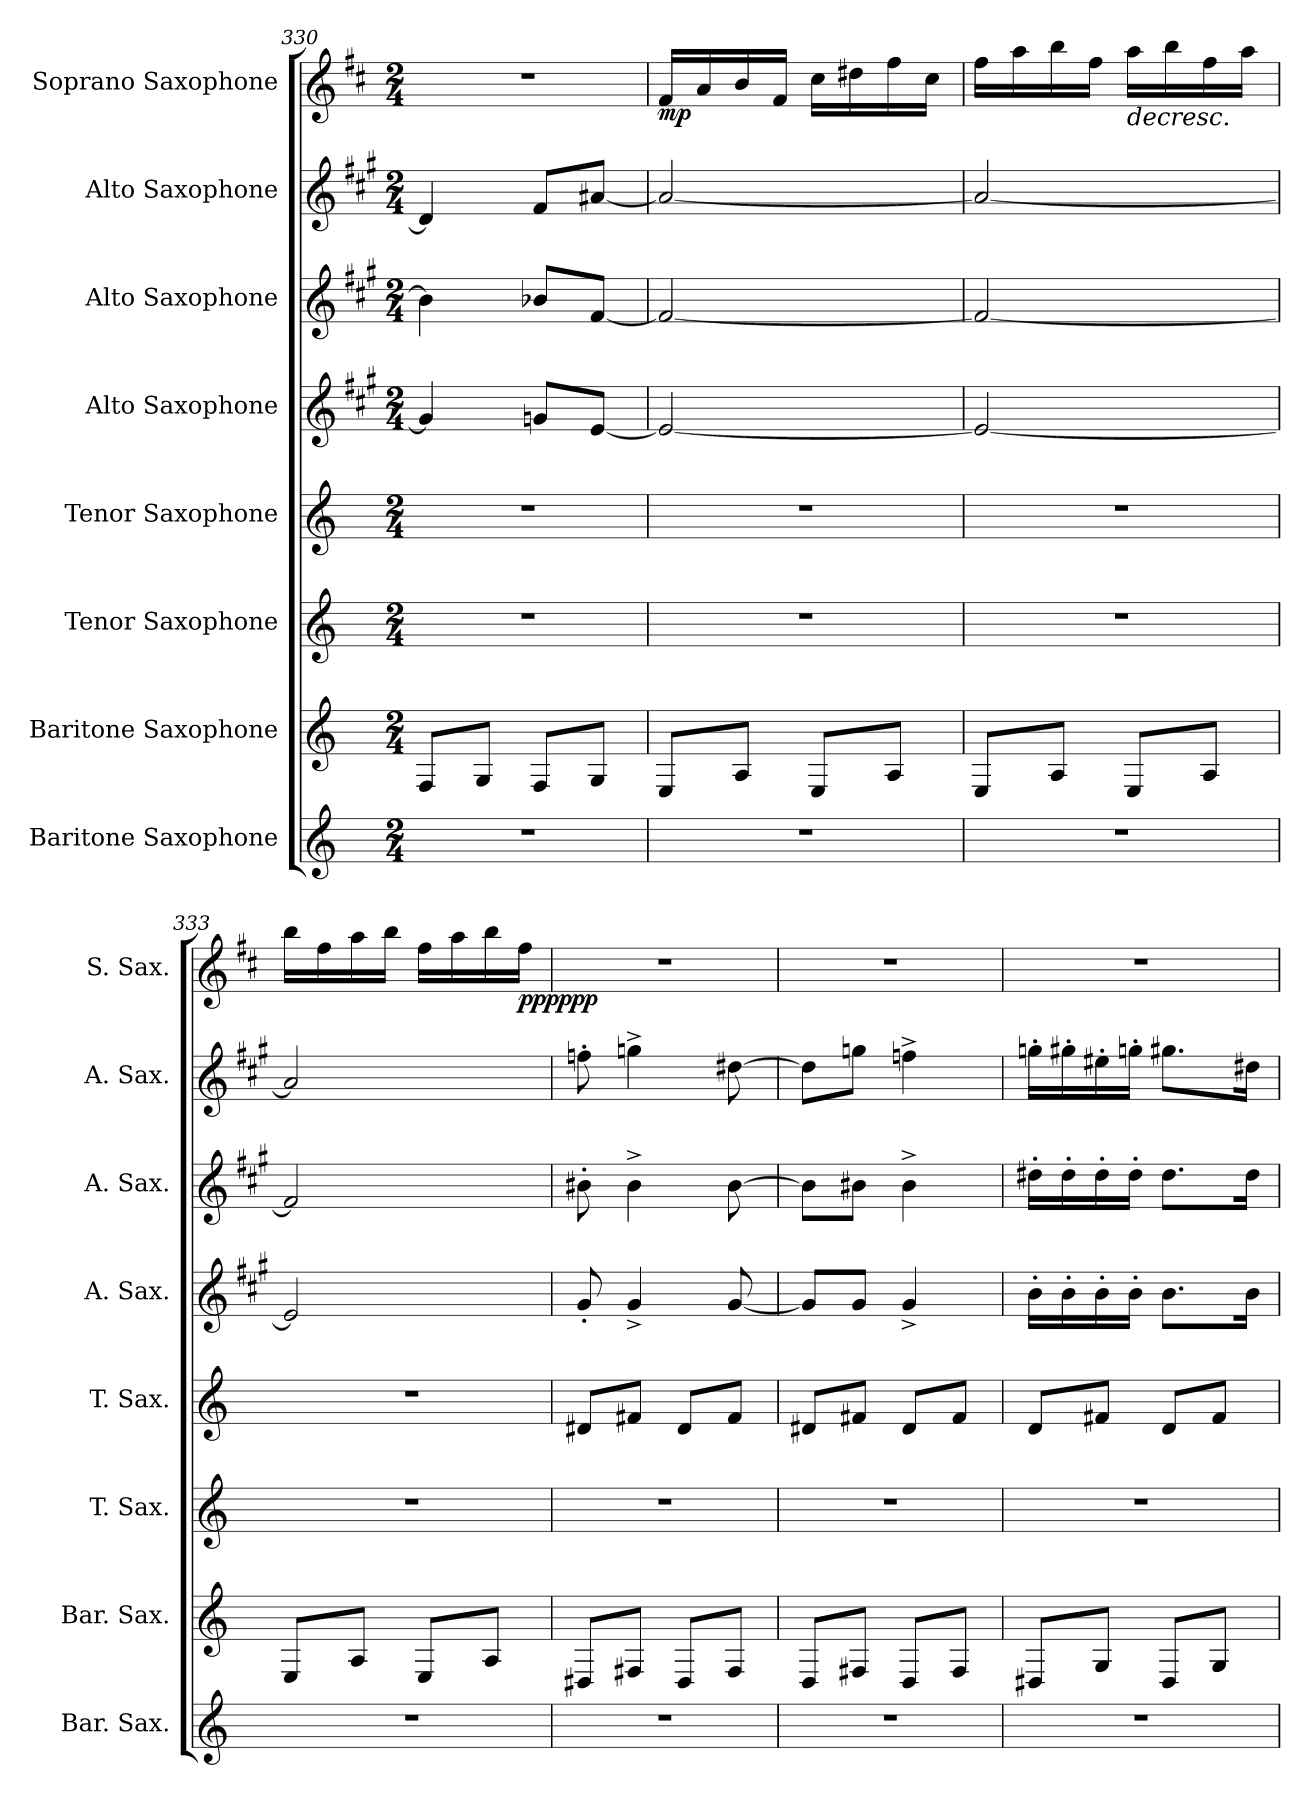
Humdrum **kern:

**kern	**kern	**kern	**kern	**kern	**kern	**kern	**kern	**dynam
*part8	*part7	*part6	*part5	*part4	*part3	*part2	*part1	*part1
*staff8	*staff7	*staff6	*staff5	*staff4	*staff3	*staff2	*staff1	*staff1
*I"Baritone Saxophone	*I"Baritone Saxophone	*I"Tenor Saxophone	*I"Tenor Saxophone	*I"Alto Saxophone	*I"Alto Saxophone	*I"Alto Saxophone	*I"Soprano Saxophone	*
*I'Bar. Sax.	*I'Bar. Sax.	*I'T. Sax.	*I'T. Sax.	*I'A. Sax.	*I'A. Sax.	*I'A. Sax.	*I'S. Sax.	*
*clefG2	*clefG2	*clefG2	*clefG2	*clefG2	*clefG2	*clefG2	*clefG2	*
*ITrd12c21	*ITrd12c21	*ITrd8c14	*ITrd8c14	*ITrd5c9	*ITrd5c9	*ITrd5c9	*ITrd1c2	*
*k[]	*k[]	*k[]	*k[]	*k[]	*k[]	*k[]	*k[]	*
*M2/4	*M2/4	*M2/4	*M2/4	*M2/4	*M2/4	*M2/4	*M2/4	*
=330	=330	=330	=330	=330	=330	=330	=330	=330
2r	8FF/L	2r	2r	4B-/]	4d-\]	4F/]	2r	.
.	8GG/J	.	.	.	.	.	.	.
.	8FF/L	.	.	8B-X/L	8d-X/L	8A/L	.	.
.	8GG/J	.	.	[8G/J	[8A/J	[8c#X/J	.	.
=331	=331	=331	=331	=331	=331	=331	=331	=331
!	!	!	!	!	!	!	!	!LO:DY:b
2r	8EE/L	2r	2r	2G/_	2A/_	2c#/_	16e/LL	mp
.	.	.	.	.	.	.	16g/	.
.	8AA/J	.	.	.	.	.	16a/	.
.	.	.	.	.	.	.	16e/JJ	.
.	8EE/L	.	.	.	.	.	16b\LL	.
.	.	.	.	.	.	.	16cc#X\	.
.	8AA/J	.	.	.	.	.	16ee\	.
.	.	.	.	.	.	.	16b\JJ	.
=332	=332	=332	=332	=332	=332	=332	=332	=332
2r	8EE/L	2r	2r	2G/_	2A/_	2c#/_	16ee\LL	.
.	.	.	.	.	.	.	16gg\	.
.	8AA/J	.	.	.	.	.	16aa\	.
.	.	.	.	.	.	.	16ee\JJ	.
!	!	!	!	!	!	!	!	!LO:HP:b
.	8EE/L	.	.	.	.	.	16gg\LL	>
.	.	.	.	.	.	.	16aa\	.
.	8AA/J	.	.	.	.	.	16ee\	.
.	.	.	.	.	.	.	16gg\JJ	.
=333	=333	=333	=333	=333	=333	=333	=333	=333
2r	8EE/L	2r	2r	2G/]	2A/]	2c#/]	16aa\LL	.
.	.	.	.	.	.	.	16ee\	.
.	8AA/J	.	.	.	.	.	16gg\	.
.	.	.	.	.	.	.	16aa\JJ	.
.	8EE/L	.	.	.	.	.	16ee\LL	.
.	.	.	.	.	.	.	16gg\	.
.	8AA/J	.	.	.	.	.	16aa\	.
!	!	!	!	!	!	!	!	!LO:DY:b
.	.	.	.	.	.	.	16ee\JJ	pppppp
.	.	.	.	.	.	.	.	]
!!LO:PB:g=z
=334	=334	=334	=334	=334	=334	=334	=334	=334
2r	8DD#X/L	2r	8D#X/L	8B'/	8d#X'\	8a-X'\	2r	.
.	8FF#X/J	.	8F#X/J	4B^/	4d#^\	4b-X^\	.	.
.	8DD#/L	.	8D#/L	.	.	.	.	.
.	8FF#/J	.	8F#/J	[8B/	[8d#\	[8f#X\	.	.
=335	=335	=335	=335	=335	=335	=335	=335	=335
2r	8DD/L	2r	8D#X/L	8B/L]	8d#\L]	8f#\L]	2r	.
.	8FF#X/J	.	8F#X/J	8B/J	8d#X\J	8b-X\J	.	.
.	8DD/L	.	8D#/L	4B^/	4d#^\	4a-X^\	.	.
.	8FF#/J	.	8F#/J	.	.	.	.	.
=336	=336	=336	=336	=336	=336	=336	=336	=336
2r	8DD#X/L	2r	8D/L	16d'\LL	16f#X'\LL	16b-X'\LL	2r	.
.	.	.	.	16d'\	16f#'\	16bn'\	.	.
.	8GG/J	.	8F#X/J	16d'\	16f#'\	16g#X'\	.	.
.	.	.	.	16d'\JJ	16f#'\JJ	16b-X'\JJ	.	.
.	8DD#/L	.	8D/L	8.d\L	8.f#\L	8.bn\L	.	.
.	8GG/J	.	8F#/J	.	.	.	.	.
.	.	.	.	16d\Jk	16f#\Jk	16f#X\Jk	.	.
=	=	=	=	=	=	=	=	=
*-	*-	*-	*-	*-	*-	*-	*-	*-
